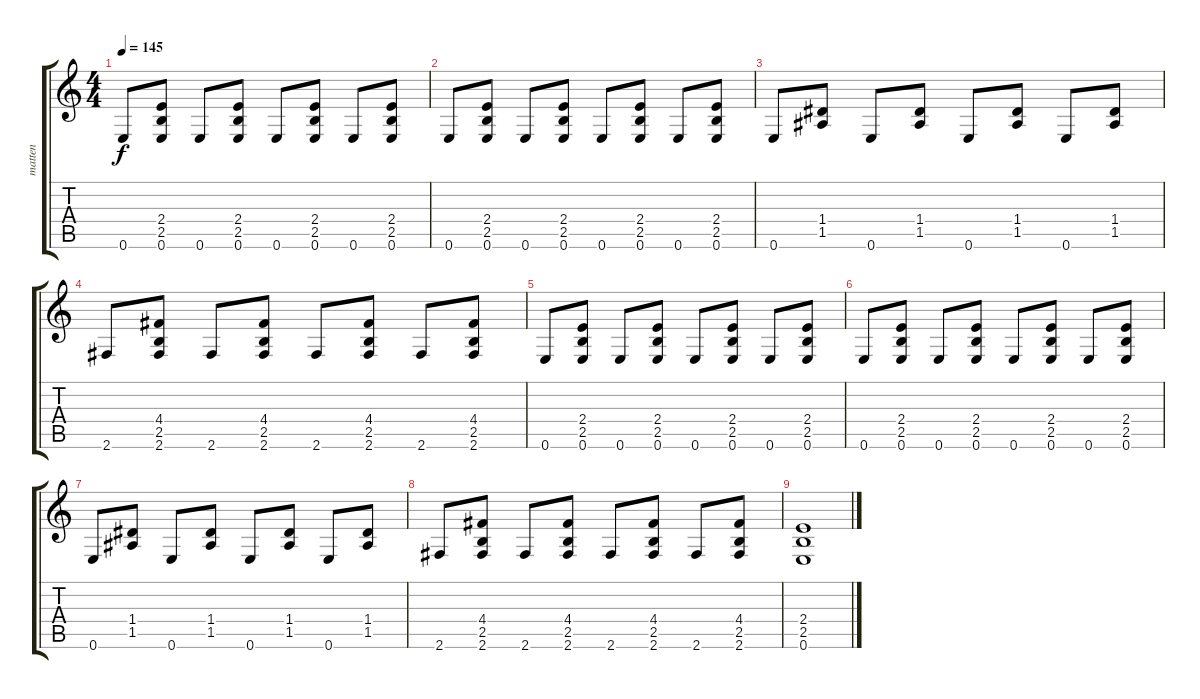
\track ("matten" "matten") {instrument distortionguitar}
\staff {score tabs}
\tuning (E4 B3 G3 D3 A2 E2) {hide}
\ts (4 4)
\tempo 145
\clef g2
\ks c
0.6.8{dy f} (2.4 2.5 0.6).8 0.6.8 (2.4 2.5 0.6).8 0.6.8 (2.4 2.5 0.6).8 0.6.8 (2.4 2.5 0.6).8 |
0.6.8 (2.4 2.5 0.6).8 0.6.8 (2.4 2.5 0.6).8 0.6.8 (2.4 2.5 0.6).8 0.6.8 (2.4 2.5 0.6).8 |
0.6.8 (1.4 1.5).8 0.6.8 (1.4 1.5).8 0.6.8 (1.4 1.5).8 0.6.8 (1.4 1.5).8 |
2.6.8 (4.4 2.5 2.6).8 2.6.8 (4.4 2.5 2.6).8 2.6.8 (4.4 2.5 2.6).8 2.6.8 (4.4 2.5 2.6).8 |
0.6.8 (2.4 2.5 0.6).8 0.6.8 (2.4 2.5 0.6).8 0.6.8 (2.4 2.5 0.6).8 0.6.8 (2.4 2.5 0.6).8 |
0.6.8 (2.4 2.5 0.6).8 0.6.8 (2.4 2.5 0.6).8 0.6.8 (2.4 2.5 0.6).8 0.6.8 (2.4 2.5 0.6).8 |
0.6.8 (1.4 1.5).8 0.6.8 (1.4 1.5).8 0.6.8 (1.4 1.5).8 0.6.8 (1.4 1.5).8 |
2.6.8 (4.4 2.5 2.6).8 2.6.8 (4.4 2.5 2.6).8 2.6.8 (4.4 2.5 2.6).8 2.6.8 (4.4 2.5 2.6).8 |
(2.4 2.5 0.6).1
